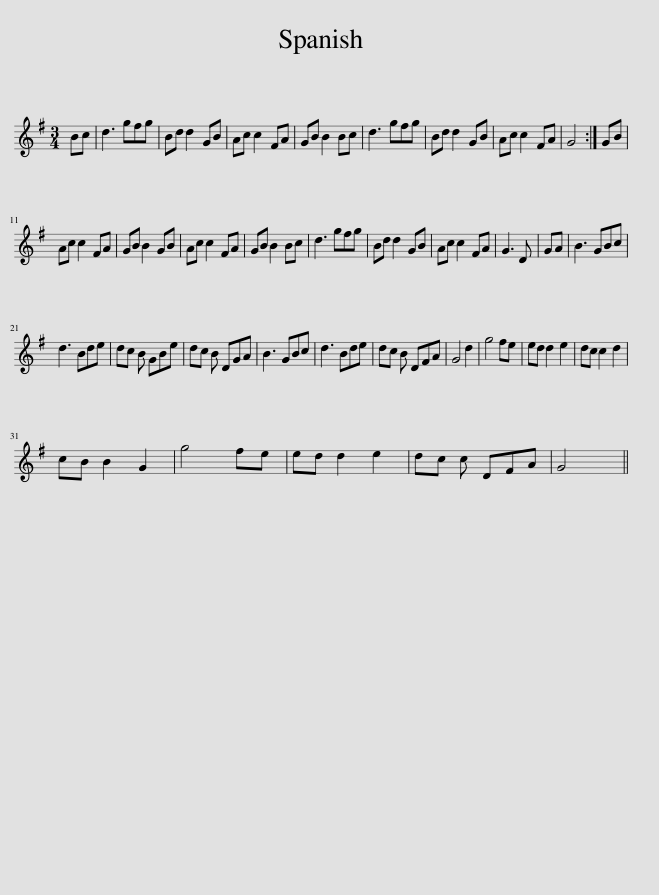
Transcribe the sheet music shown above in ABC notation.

X:1
L:1/8
M:3/4
I:linebreak $
K:G
V:1 treble
V:1
 Bc | d3 gfg | Bd d2 GB | Ac c2 FA | GB B2 Bc | %5
 d3 gfg | Bd d2 GB | Ac c2 FA | G4 :| GB |$ %10
 Ac c2 FA | GB B2 GB | Ac c2 FA | GB B2 Bc | d3 gfg | %15
 Bd d2 GB | Ac c2 FA | G3 D | GA | B3 GBc |$ %20
 d3 Bde | dc B GBe | dc B DGA | B3 GBc | d3 Bde | %25
 dc B DFA | G4 d2 | g4 fe | ed d2 e2 | dc c2 d2 |$ %30
 cB B2 G2 | g4 fe | ed d2 e2 | dc c DFA | G4 || %35
